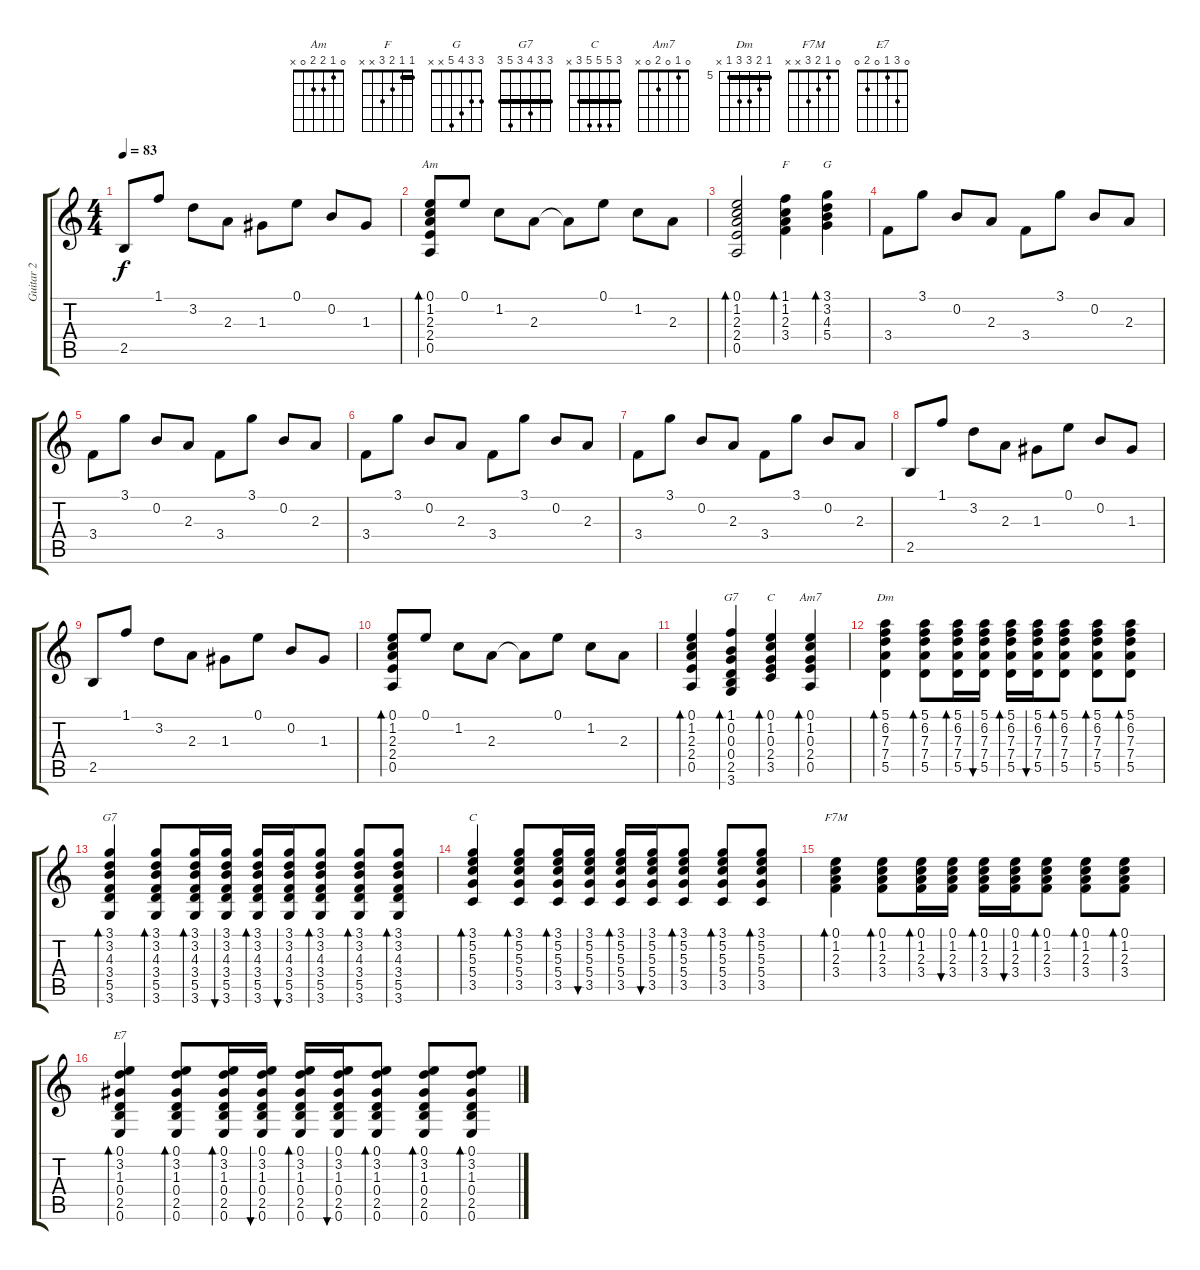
\track ("Guitar 2" "Guitar 2") {instrument acousticguitarsteel}
\staff {score tabs}
\tuning (E4 B3 G3 D3 A2 E2) {hide}
\chord ("Am" 0 1 2 2 0 x)
\chord ("F" 1 1 2 3 x x) {barre 1}
\chord ("G" 3 3 4 5 x x)
\chord ("G7" 1 0 0 0 2 3)
\chord ("C" 0 1 0 2 3 x)
\chord ("Am7" 0 1 0 2 0 x)
\chord ("Dm" 5 6 7 7 5 x) {firstfret 5 barre 5}
\chord ("G7" 3 3 4 3 5 3) {barre 3}
\chord ("C" 3 5 5 5 3 x) {barre 3}
\chord ("F7M" 0 1 2 3 x x)
\chord ("E7" 0 3 1 0 2 0)
\ts (4 4)
\tempo 83
\clef g2
\ks c
2.5.8{dy f} 1.1.8 3.2.8 2.3.8 1.3.8 0.1.8 0.2.8 1.3.8 |
(0.1 1.2 2.3 2.4 0.5).8{bd 60 ch "Am"} 0.1.8 1.2.8 2.3.8 2.3{t}.8 0.1.8 1.2.8 2.3.8 |
(0.1 1.2 2.3 2.4 0.5).2{bd 60} (1.1 1.2 2.3 3.4).4{bd 60 ch "F"} (3.1 3.2 4.3 5.4).4{bd 60 ch "G"} |
3.4.8 3.1.8 0.2.8 2.3.8 3.4.8 3.1.8 0.2.8 2.3.8 |
3.4.8 3.1.8 0.2.8 2.3.8 3.4.8 3.1.8 0.2.8 2.3.8 |
3.4.8 3.1.8 0.2.8 2.3.8 3.4.8 3.1.8 0.2.8 2.3.8 |
3.4.8 3.1.8 0.2.8 2.3.8 3.4.8 3.1.8 0.2.8 2.3.8 |
2.5.8 1.1.8 3.2.8 2.3.8 1.3.8 0.1.8 0.2.8 1.3.8 |
2.5.8 1.1.8 3.2.8 2.3.8 1.3.8 0.1.8 0.2.8 1.3.8 |
(0.1 1.2 2.3 2.4 0.5).8{bd 60} 0.1.8 1.2.8 2.3.8 2.3{t}.8 0.1.8 1.2.8 2.3.8 |
(0.1 1.2 2.3 2.4 0.5).4{bd 60} (1.1 0.2 0.3 0.4 2.5 3.6).4{bd 60 ch "G7"} (0.1 1.2 0.3 2.4 3.5).4{bd 60 ch "C"} (0.1 1.2 0.3 2.4 0.5).4{bd 60 ch "Am7"} |
(5.1 6.2 7.3 7.4 5.5).4{bd 60 ch "Dm"} (5.1 6.2 7.3 7.4 5.5).8{bd 60} (5.1 6.2 7.3 7.4 5.5).16{bd 60} (5.1 6.2 7.3 7.4 5.5).16{bu 60} (5.1 6.2 7.3 7.4 5.5).16{bd 60} (5.1 6.2 7.3 7.4 5.5).16{bu 60} (5.1 6.2 7.3 7.4 5.5).8{bd 60} (5.1 6.2 7.3 7.4 5.5).8{bd 60} (5.1 6.2 7.3 7.4 5.5).8{bd 60} |
(3.1 3.2 4.3 3.4 5.5 3.6).4{bd 60 ch "G7"} (3.1 3.2 4.3 3.4 5.5 3.6).8{bd 60} (3.1 3.2 4.3 3.4 5.5 3.6).16{bd 60} (3.1 3.2 4.3 3.4 5.5 3.6).16{bu 60} (3.1 3.2 4.3 3.4 5.5 3.6).16{bd 60} (3.1 3.2 4.3 3.4 5.5 3.6).16{bu 60} (3.1 3.2 4.3 3.4 5.5 3.6).8{bd 60} (3.1 3.2 4.3 3.4 5.5 3.6).8{bd 60} (3.1 3.2 4.3 3.4 5.5 3.6).8{bd 60} |
(3.1 5.2 5.3 5.4 3.5).4{bd 60 ch "C"} (3.1 5.2 5.3 5.4 3.5).8{bd 60} (3.1 5.2 5.3 5.4 3.5).16{bd 60} (3.1 5.2 5.3 5.4 3.5).16{bu 60} (3.1 5.2 5.3 5.4 3.5).16{bd 60} (3.1 5.2 5.3 5.4 3.5).16{bu 60} (3.1 5.2 5.3 5.4 3.5).8{bd 60} (3.1 5.2 5.3 5.4 3.5).8{bd 60} (3.1 5.2 5.3 5.4 3.5).8{bd 60} |
(0.1 1.2 2.3 3.4).4{bd 60 ch "F7M"} (0.1 1.2 2.3 3.4).8{bd 60} (0.1 1.2 2.3 3.4).16{bd 60} (0.1 1.2 2.3 3.4).16{bu 60} (0.1 1.2 2.3 3.4).16{bd 60} (0.1 1.2 2.3 3.4).16{bu 60} (0.1 1.2 2.3 3.4).8{bd 60} (0.1 1.2 2.3 3.4).8{bd 60} (0.1 1.2 2.3 3.4).8{bd 60} |
(0.1 3.2 1.3 0.4 2.5 0.6).4{bd 60 ch "E7"} (0.1 3.2 1.3 0.4 2.5 0.6).8{bd 60} (0.1 3.2 1.3 0.4 2.5 0.6).16{bd 60} (0.1 3.2 1.3 0.4 2.5 0.6).16{bu 60} (0.1 3.2 1.3 0.4 2.5 0.6).16{bd 60} (0.1 3.2 1.3 0.4 2.5 0.6).16{bu 60} (0.1 3.2 1.3 0.4 2.5 0.6).8{bd 60} (0.1 3.2 1.3 0.4 2.5 0.6).8{bd 60} (0.1 3.2 1.3 0.4 2.5 0.6).8{bd 60}
